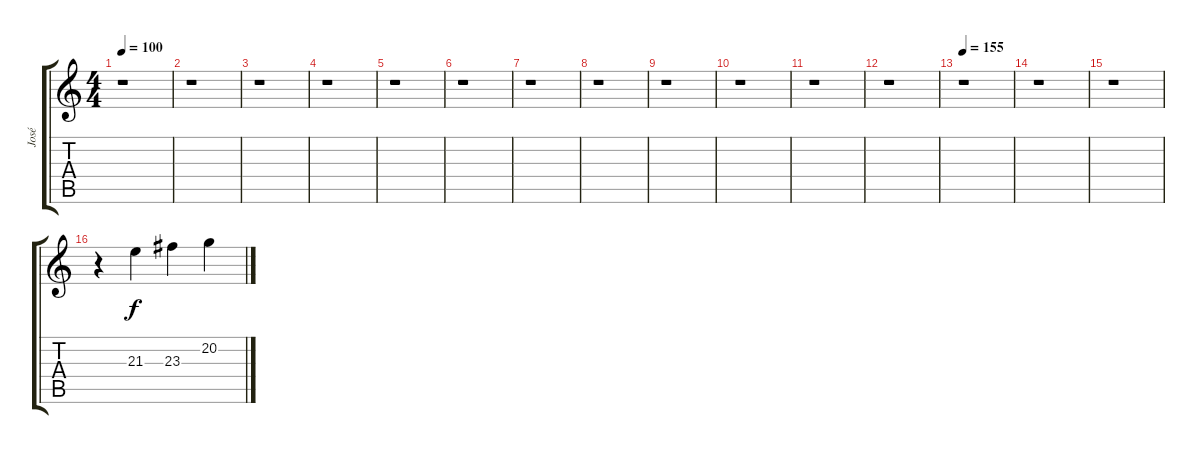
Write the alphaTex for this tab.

\track ("José" "José") {instrument lead5charang}
\staff {score tabs}
\tuning (E4 B3 G3 D3 A2 E2) {hide}
\ts (4 4)
\tempo 100
\clef g2
\ks c
r.1{dy f} |
r.1 |
r.1 |
r.1 |
r.1 |
r.1 |
r.1 |
r.1 |
r.1 |
r.1 |
r.1 |
r.1 |
\tempo 155
r.1 |
r.1 |
r.1 |
r.4 21.3.4 23.3.4 20.2.4
